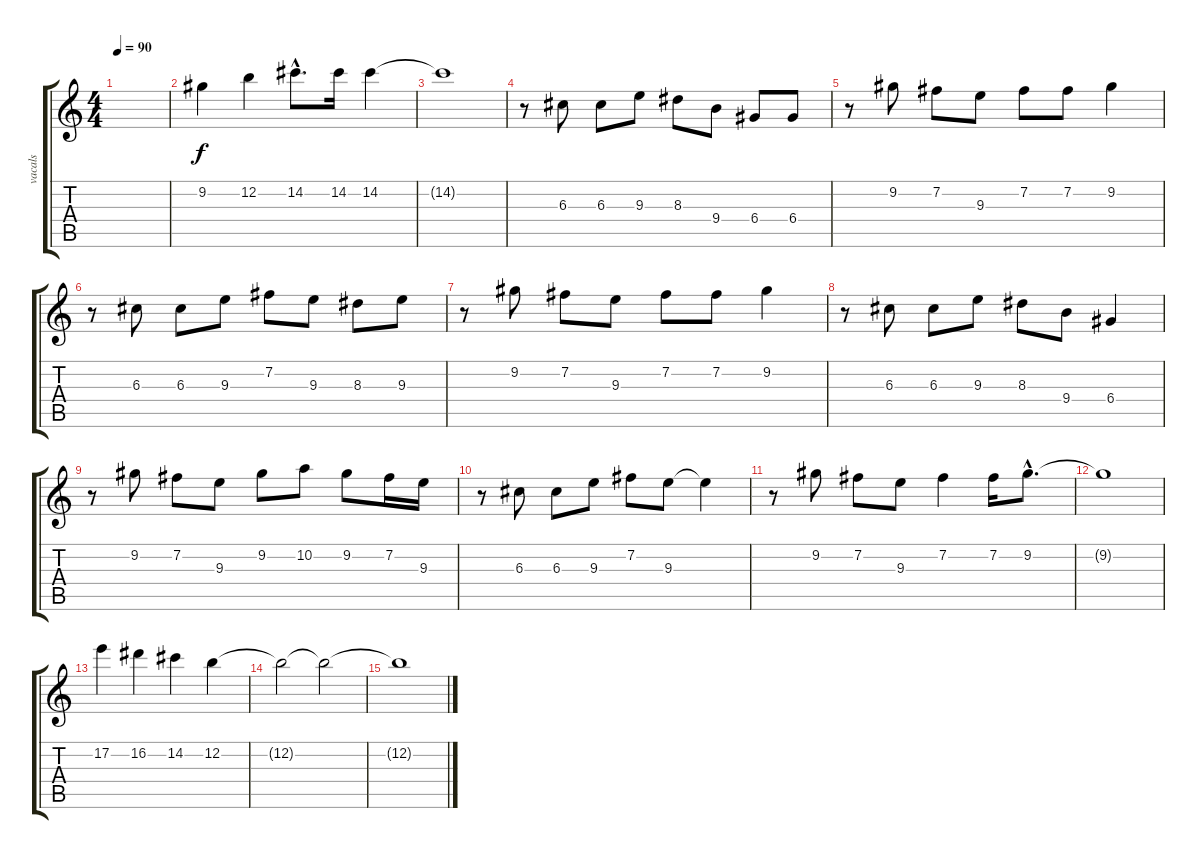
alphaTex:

\track ("vacals" "vacals") {instrument overdrivenguitar}
\staff {score tabs}
\tuning (E4 B3 G3 D3 A2 E2) {hide}
\ts (4 4)
\tempo 90
\clef g2
\ks c
|
9.2.4 12.2.4 14.2{hac}.8{d} 14.2.16 14.2.4 |
14.2{t}.1 |
r.8 6.3.8 6.3.8 9.3.8 8.3.8 9.4.8 6.4.8 6.4.8 |
r.8 9.2.8 7.2.8 9.3.8 7.2.8 7.2.8 9.2.4 |
r.8 6.3.8 6.3.8 9.3.8 7.2.8 9.3.8 8.3.8 9.3.8 |
r.8 9.2.8 7.2.8 9.3.8 7.2.8 7.2.8 9.2.4 |
r.8 6.3.8 6.3.8 9.3.8 8.3.8 9.4.8 6.4.4 |
r.8 9.2.8 7.2.8 9.3.8 9.2.8 10.2.8 9.2.8 7.2.16 9.3.16 |
r.8 6.3.8 6.3.8 9.3.8 7.2.8 9.3.8 9.3{t}.4 |
r.8 9.2.8 7.2.8 9.3.8 7.2.4 7.2.16 9.2{hac}.8{d} |
9.2{t}.1 |
17.2.4 16.2.4 14.2.4 12.2.4 |
12.2{t}.2 12.2{t}.2 |
12.2{t}.1
